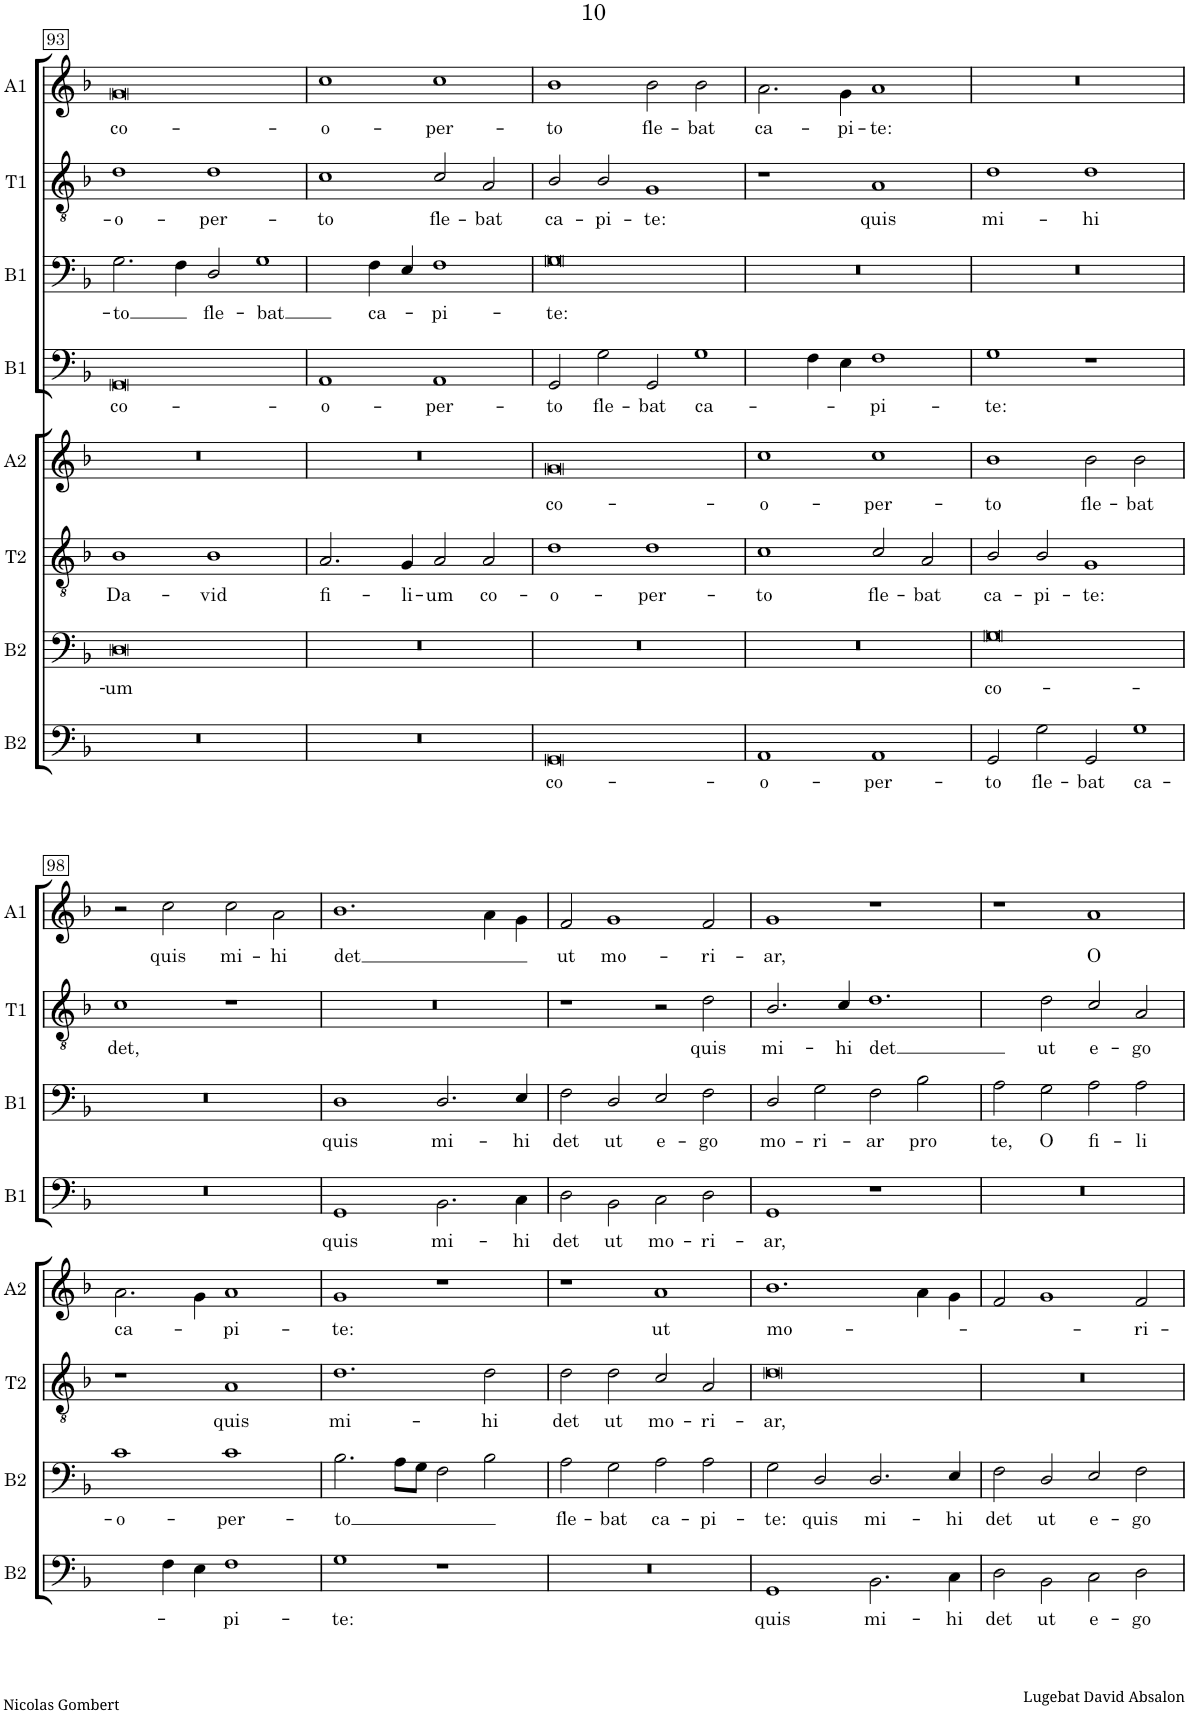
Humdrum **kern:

**kern	**text	**kern	**text	**kern	**text	**kern	**text	**kern	**text	**kern	**text	**kern	**text	**kern	**text
*part8	*part8	*part7	*part7	*part6	*part6	*part5	*part5	*part4	*part4	*part3	*part3	*part2	*part2	*part1	*part1
*staff8	*staff8	*staff7	*staff7	*staff6	*staff6	*staff5	*staff5	*staff4	*staff4	*staff3	*staff3	*staff2	*staff2	*staff1	*staff1
*I"Bass II	*	*I"Bar II	*	*I"Tenor II	*	*I"Alto II	*	*I"Bass I	*	*I"Bar I	*	*I"Tenor I	*	*I"Alto I	*
*I'B2	*	*I'B2	*	*I'T2	*	*I'A2	*	*I'B1	*	*I'B1	*	*I'T1	*	*I'A1	*
!!LO:PB:g=z
*clefF4	*	*clefF4	*	*clefGv2	*	*clefG2	*	*clefF4	*	*clefF4	*	*clefGv2	*	*clefG2	*
*k[b-]	*	*k[b-]	*	*k[b-]	*	*k[b-]	*	*k[b-]	*	*k[b-]	*	*k[b-]	*	*k[b-]	*
*M4/2	*	*M4/2	*	*M4/2	*	*M4/2	*	*M4/2	*	*M4/2	*	*M4/2	*	*M4/2	*
=93	=93	=93	=93	=93	=93	=93	=93	=93	=93	=93	=93	=93	=93	=93	=93
!	!	!	!LO:LY:b	!	!LO:LY:b	!	!	!	!LO:LY:b	!	!LO:LY:b	!	!LO:LY:b	!	!LO:LY:b
0r	.	0D	-um	1B-	Da-	0r	.	0GG	co-	2.G\	-to	1d	-o-	0g	co-
.	.	.	.	.	.	.	.	.	.	4F\	.	.	.	.	.
!	!	!	!	!	!LO:LY:b	!	!	!	!	!	!LO:LY:b	!	!LO:LY:b	!	!
.	.	.	.	1B-	-vid	.	.	.	.	2D/	fle-	1d	-per-	.	.
!	!	!	!	!	!	!	!	!	!	!	!LO:LY:b	!	!	!	!
.	.	.	.	.	.	.	.	.	.	[>2G	-bat	.	.	.	.
=94	=94	=94	=94	=94	=94	=94	=94	=94	=94	=94	=94	=94	=94	=94	=94
!	!	!	!	!	!LO:LY:b	!	!	!	!LO:LY:b	!	!	!	!LO:LY:b	!	!LO:LY:b
0r	.	0r	.	2.A/	fi-	0r	.	1AA	-o-	2G\]	.	1c	-to	1cc	-o-
!	!	!	!	!	!	!	!	!	!	!	!LO:LY:b	!	!	!	!
.	.	.	.	.	.	.	.	.	.	4F\	ca-	.	.	.	.
!	!	!	!	!	!LO:LY:b	!	!	!	!	!	!	!	!	!	!
.	.	.	.	4G/	-li-	.	.	.	.	4E/	.	.	.	.	.
!	!	!	!	!	!LO:LY:b	!	!	!	!LO:LY:b	!	!LO:LY:b	!	!LO:LY:b	!	!LO:LY:b
.	.	.	.	2A/	-um	.	.	1AA	-per-	1F	-pi-	2c/	fle-	1cc	-per-
!	!	!	!	!	!LO:LY:b	!	!	!	!	!	!	!	!LO:LY:b	!	!
.	.	.	.	2A/	co-	.	.	.	.	.	.	2A/	-bat	.	.
=95	=95	=95	=95	=95	=95	=95	=95	=95	=95	=95	=95	=95	=95	=95	=95
!	!LO:LY:b	!	!	!	!LO:LY:b	!	!LO:LY:b	!	!LO:LY:b	!	!LO:LY:b	!	!LO:LY:b	!	!LO:LY:b
0GG	co-	0r	.	1d	-o-	0g	co-	2GG/	-to	0G	-te:	2B-/	ca-	1b-	-to
!	!	!	!	!	!	!	!	!	!LO:LY:b	!	!	!	!LO:LY:b	!	!
.	.	.	.	.	.	.	.	2G\	fle-	.	.	2B-/	-pi-	.	.
!	!	!	!	!	!LO:LY:b	!	!	!	!LO:LY:b	!	!	!	!LO:LY:b	!	!LO:LY:b
.	.	.	.	1d	-per-	.	.	2GG/	-bat	.	.	1G	-te:	2b-\	fle-
!	!	!	!	!	!	!	!	!	!LO:LY:b	!	!	!	!	!	!LO:LY:b
.	.	.	.	.	.	.	.	[>2G	ca-	.	.	.	.	2b-\	-bat
=96	=96	=96	=96	=96	=96	=96	=96	=96	=96	=96	=96	=96	=96	=96	=96
!	!LO:LY:b	!	!	!	!LO:LY:b	!	!LO:LY:b	!	!	!	!	!	!	!	!LO:LY:b
1AA	-o-	0r	.	1c	-to	1cc	-o-	2G\]	.	0r	.	1r	.	2.a\	ca-
.	.	.	.	.	.	.	.	4F\	.	.	.	.	.	.	.
!	!	!	!	!	!	!	!	!	!	!	!	!	!	!	!LO:LY:b
.	.	.	.	.	.	.	.	4E\	.	.	.	.	.	4g\	-pi-
!	!LO:LY:b	!	!	!	!LO:LY:b	!	!LO:LY:b	!	!LO:LY:b	!	!	!	!LO:LY:b	!	!LO:LY:b
1AA	-per-	.	.	2c/	fle-	1cc	-per-	1F	-pi-	.	.	1A	quis	1a	-te:
!	!	!	!	!	!LO:LY:b	!	!	!	!	!	!	!	!	!	!
.	.	.	.	2A/	-bat	.	.	.	.	.	.	.	.	.	.
=97	=97	=97	=97	=97	=97	=97	=97	=97	=97	=97	=97	=97	=97	=97	=97
!	!LO:LY:b	!	!LO:LY:b	!	!LO:LY:b	!	!LO:LY:b	!	!LO:LY:b	!	!	!	!LO:LY:b	!	!
2GG/	-to	0G	co-	2B-/	ca-	1b-	-to	1G	-te:	0r	.	1d	mi-	0r	.
!	!LO:LY:b	!	!	!	!LO:LY:b	!	!	!	!	!	!	!	!	!	!
2G\	fle-	.	.	2B-/	-pi-	.	.	.	.	.	.	.	.	.	.
!	!LO:LY:b	!	!	!	!LO:LY:b	!	!LO:LY:b	!	!	!	!	!	!LO:LY:b	!	!
2GG/	-bat	.	.	1G	-te:	2b-\	fle-	1r	.	.	.	1d	-hi	.	.
!	!LO:LY:b	!	!	!	!	!	!LO:LY:b	!	!	!	!	!	!	!	!
[<2G	ca-	.	.	.	.	2b-\	-bat	.	.	.	.	.	.	.	.
!!LO:LB:g=z
=98	=98	=98	=98	=98	=98	=98	=98	=98	=98	=98	=98	=98	=98	=98	=98
!	!	!	!LO:LY:b	!	!	!	!LO:LY:b	!	!	!	!	!	!LO:LY:b	!	!
2G\]	.	1c	-o-	1r	.	2.a\	ca-	0r	.	0r	.	1c	det,	2r	.
!	!	!	!	!	!	!	!	!	!	!	!	!	!	!	!LO:LY:b
4F\	.	.	.	.	.	.	.	.	.	.	.	.	.	2cc\	quis
4E\	.	.	.	.	.	4g\	.	.	.	.	.	.	.	.	.
!	!LO:LY:b	!	!LO:LY:b	!	!LO:LY:b	!	!LO:LY:b	!	!	!	!	!	!	!	!LO:LY:b
1F	-pi-	1c	-per-	1A	quis	1a	-pi-	.	.	.	.	1r	.	2cc\	mi-
!	!	!	!	!	!	!	!	!	!	!	!	!	!	!	!LO:LY:b
.	.	.	.	.	.	.	.	.	.	.	.	.	.	2a\	-hi
=99	=99	=99	=99	=99	=99	=99	=99	=99	=99	=99	=99	=99	=99	=99	=99
!	!LO:LY:b	!	!LO:LY:b	!	!LO:LY:b	!	!LO:LY:b	!	!LO:LY:b	!	!LO:LY:b	!	!	!	!LO:LY:b
1G	-te:	2.B-\	-to	1.d	mi-	1g	-te:	1GG	quis	1D	quis	0r	.	1.b-	det
.	.	8A\L	.	.	.	.	.	.	.	.	.	.	.	.	.
.	.	8G\J	.	.	.	.	.	.	.	.	.	.	.	.	.
!	!	!	!	!	!	!	!	!	!LO:LY:b	!	!LO:LY:b	!	!	!	!
1r	.	2F\	.	.	.	1r	.	2.BB-\	mi-	2.D/	mi-	.	.	.	.
!	!	!	!	!	!LO:LY:b	!	!	!	!	!	!	!	!	!	!
.	.	2B-\	.	2d\	-hi	.	.	.	.	.	.	.	.	4a\	.
!	!	!	!	!	!	!	!	!	!LO:LY:b	!	!LO:LY:b	!	!	!	!
.	.	.	.	.	.	.	.	4C\	-hi	4E/	-hi	.	.	4g\	.
=100	=100	=100	=100	=100	=100	=100	=100	=100	=100	=100	=100	=100	=100	=100	=100
!	!	!	!LO:LY:b	!	!LO:LY:b	!	!	!	!LO:LY:b	!	!LO:LY:b	!	!	!	!LO:LY:b
0r	.	2A\	fle-	2d\	det	1r	.	2D\	det	2F\	det	1r	.	2f/	ut
!	!	!	!LO:LY:b	!	!LO:LY:b	!	!	!	!LO:LY:b	!	!LO:LY:b	!	!	!	!LO:LY:b
.	.	2G\	-bat	2d\	ut	.	.	2BB-\	ut	2D/	ut	.	.	1g	mo-
!	!	!	!LO:LY:b	!	!LO:LY:b	!	!LO:LY:b	!	!LO:LY:b	!	!LO:LY:b	!	!	!	!
.	.	2A\	ca-	2c/	mo-	1a	ut	2C\	mo-	2E/	e-	2r	.	.	.
!	!	!	!LO:LY:b	!	!LO:LY:b	!	!	!	!LO:LY:b	!	!LO:LY:b	!	!LO:LY:b	!	!LO:LY:b
.	.	2A\	-pi-	2A/	-ri-	.	.	2D\	-ri-	2F\	-go	2d\	quis	2f/	-ri-
=101	=101	=101	=101	=101	=101	=101	=101	=101	=101	=101	=101	=101	=101	=101	=101
!	!LO:LY:b	!	!LO:LY:b	!	!LO:LY:b	!	!LO:LY:b	!	!LO:LY:b	!	!LO:LY:b	!	!LO:LY:b	!	!LO:LY:b
1GG	quis	2G\	-te:	0d	-ar,	1.b-	mo-	1GG	-ar,	2D/	mo-	2.B-/	mi-	1g	-ar,
!	!	!	!LO:LY:b	!	!	!	!	!	!	!	!LO:LY:b	!	!	!	!
.	.	2D/	quis	.	.	.	.	.	.	2G\	-ri-	.	.	.	.
!	!	!	!	!	!	!	!	!	!	!	!	!	!LO:LY:b	!	!
.	.	.	.	.	.	.	.	.	.	.	.	4c/	-hi	.	.
!	!LO:LY:b	!	!LO:LY:b	!	!	!	!	!	!	!	!LO:LY:b	!LO:N:vis=1.	!LO:LY:b	!	!
2.BB-\	mi-	2.D/	mi-	.	.	.	.	1r	.	2F\	-ar	[<1d	det	1r	.
!	!	!	!	!	!	!	!	!	!	!	!LO:LY:b	!	!	!	!
.	.	.	.	.	.	4a\	.	.	.	2B-\	pro	.	.	.	.
!	!LO:LY:b	!	!LO:LY:b	!	!	!	!	!	!	!	!	!	!	!	!
4C\	-hi	4E/	-hi	.	.	4g\	.	.	.	.	.	.	.	.	.
=102	=102	=102	=102	=102	=102	=102	=102	=102	=102	=102	=102	=102	=102	=102	=102
!	!LO:LY:b	!	!LO:LY:b	!	!	!	!	!	!	!	!LO:LY:b	!	!	!	!
2D\	det	2F\	det	0r	.	2f/	.	0r	.	2A\	te,	2d/]	.	1r	.
!	!LO:LY:b	!	!LO:LY:b	!	!	!	!	!	!	!	!LO:LY:b	!	!LO:LY:b	!	!
2BB-\	ut	2D/	ut	.	.	1g	.	.	.	2G\	O	2d\	ut	.	.
!	!LO:LY:b	!	!LO:LY:b	!	!	!	!	!	!	!	!LO:LY:b	!	!LO:LY:b	!	!LO:LY:b
2C\	e-	2E/	e-	.	.	.	.	.	.	2A\	fi-	2c/	e-	1a	O
!	!LO:LY:b	!	!LO:LY:b	!	!	!	!LO:LY:b	!	!	!	!LO:LY:b	!	!LO:LY:b	!	!
2D\	-go	2F\	-go	.	.	2f/	-ri-	.	.	2A\	-li	2A/	-go	.	.
=	=	=	=	=	=	=	=	=	=	=	=	=	=	=	=
*-	*-	*-	*-	*-	*-	*-	*-	*-	*-	*-	*-	*-	*-	*-	*-
